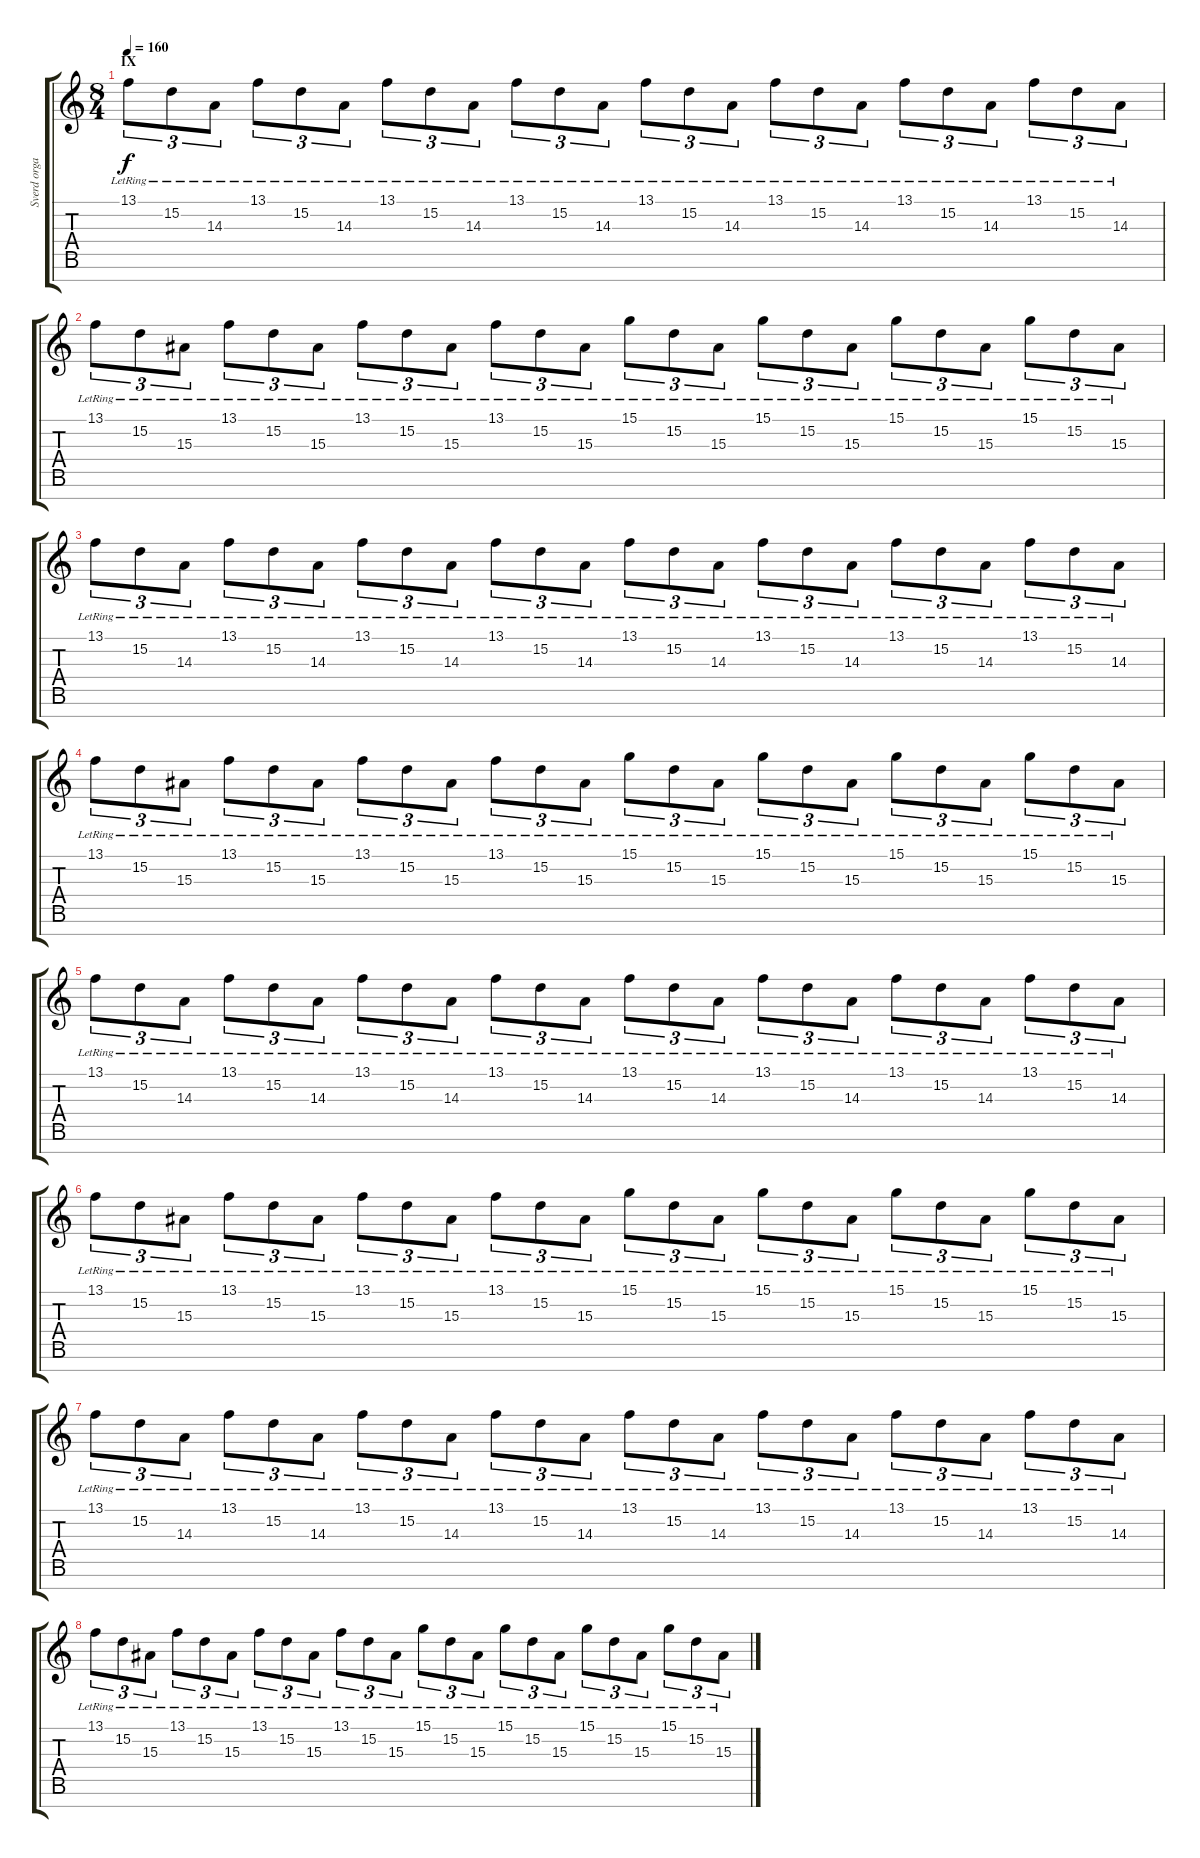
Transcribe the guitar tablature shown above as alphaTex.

\track ("Sverd organ RH" "Sverd orga") {instrument percussiveorgan}
\staff {score tabs}
\tuning (E4 B3 G3 D3 A2 E2 B1) {hide}
\ts (8 4)
\section ("" "IX")
\tempo 160
\clef g2
\ks c
13.1{lr}.8{tu (3 2) dy f} 15.2{lr}.8{tu (3 2)} 14.3{lr}.8{tu (3 2)} 13.1{lr}.8{tu (3 2)} 15.2{lr}.8{tu (3 2)} 14.3{lr}.8{tu (3 2)} 13.1{lr}.8{tu (3 2)} 15.2{lr}.8{tu (3 2)} 14.3{lr}.8{tu (3 2)} 13.1{lr}.8{tu (3 2)} 15.2{lr}.8{tu (3 2)} 14.3{lr}.8{tu (3 2)} 13.1{lr}.8{tu (3 2)} 15.2{lr}.8{tu (3 2)} 14.3{lr}.8{tu (3 2)} 13.1{lr}.8{tu (3 2)} 15.2{lr}.8{tu (3 2)} 14.3{lr}.8{tu (3 2)} 13.1{lr}.8{tu (3 2)} 15.2{lr}.8{tu (3 2)} 14.3{lr}.8{tu (3 2)} 13.1{lr}.8{tu (3 2)} 15.2{lr}.8{tu (3 2)} 14.3{lr}.8{tu (3 2)} |
13.1{lr}.8{tu (3 2)} 15.2{lr}.8{tu (3 2)} 15.3{lr}.8{tu (3 2)} 13.1{lr}.8{tu (3 2)} 15.2{lr}.8{tu (3 2)} 15.3{lr}.8{tu (3 2)} 13.1{lr}.8{tu (3 2)} 15.2{lr}.8{tu (3 2)} 15.3{lr}.8{tu (3 2)} 13.1{lr}.8{tu (3 2)} 15.2{lr}.8{tu (3 2)} 15.3{lr}.8{tu (3 2)} 15.1{lr}.8{tu (3 2)} 15.2{lr}.8{tu (3 2)} 15.3{lr}.8{tu (3 2)} 15.1{lr}.8{tu (3 2)} 15.2{lr}.8{tu (3 2)} 15.3{lr}.8{tu (3 2)} 15.1{lr}.8{tu (3 2)} 15.2{lr}.8{tu (3 2)} 15.3{lr}.8{tu (3 2)} 15.1{lr}.8{tu (3 2)} 15.2{lr}.8{tu (3 2)} 15.3{lr}.8{tu (3 2)} |
13.1{lr}.8{tu (3 2)} 15.2{lr}.8{tu (3 2)} 14.3{lr}.8{tu (3 2)} 13.1{lr}.8{tu (3 2)} 15.2{lr}.8{tu (3 2)} 14.3{lr}.8{tu (3 2)} 13.1{lr}.8{tu (3 2)} 15.2{lr}.8{tu (3 2)} 14.3{lr}.8{tu (3 2)} 13.1{lr}.8{tu (3 2)} 15.2{lr}.8{tu (3 2)} 14.3{lr}.8{tu (3 2)} 13.1{lr}.8{tu (3 2)} 15.2{lr}.8{tu (3 2)} 14.3{lr}.8{tu (3 2)} 13.1{lr}.8{tu (3 2)} 15.2{lr}.8{tu (3 2)} 14.3{lr}.8{tu (3 2)} 13.1{lr}.8{tu (3 2)} 15.2{lr}.8{tu (3 2)} 14.3{lr}.8{tu (3 2)} 13.1{lr}.8{tu (3 2)} 15.2{lr}.8{tu (3 2)} 14.3{lr}.8{tu (3 2)} |
13.1{lr}.8{tu (3 2)} 15.2{lr}.8{tu (3 2)} 15.3{lr}.8{tu (3 2)} 13.1{lr}.8{tu (3 2)} 15.2{lr}.8{tu (3 2)} 15.3{lr}.8{tu (3 2)} 13.1{lr}.8{tu (3 2)} 15.2{lr}.8{tu (3 2)} 15.3{lr}.8{tu (3 2)} 13.1{lr}.8{tu (3 2)} 15.2{lr}.8{tu (3 2)} 15.3{lr}.8{tu (3 2)} 15.1{lr}.8{tu (3 2)} 15.2{lr}.8{tu (3 2)} 15.3{lr}.8{tu (3 2)} 15.1{lr}.8{tu (3 2)} 15.2{lr}.8{tu (3 2)} 15.3{lr}.8{tu (3 2)} 15.1{lr}.8{tu (3 2)} 15.2{lr}.8{tu (3 2)} 15.3{lr}.8{tu (3 2)} 15.1{lr}.8{tu (3 2)} 15.2{lr}.8{tu (3 2)} 15.3{lr}.8{tu (3 2)} |
13.1{lr}.8{tu (3 2)} 15.2{lr}.8{tu (3 2)} 14.3{lr}.8{tu (3 2)} 13.1{lr}.8{tu (3 2)} 15.2{lr}.8{tu (3 2)} 14.3{lr}.8{tu (3 2)} 13.1{lr}.8{tu (3 2)} 15.2{lr}.8{tu (3 2)} 14.3{lr}.8{tu (3 2)} 13.1{lr}.8{tu (3 2)} 15.2{lr}.8{tu (3 2)} 14.3{lr}.8{tu (3 2)} 13.1{lr}.8{tu (3 2)} 15.2{lr}.8{tu (3 2)} 14.3{lr}.8{tu (3 2)} 13.1{lr}.8{tu (3 2)} 15.2{lr}.8{tu (3 2)} 14.3{lr}.8{tu (3 2)} 13.1{lr}.8{tu (3 2)} 15.2{lr}.8{tu (3 2)} 14.3{lr}.8{tu (3 2)} 13.1{lr}.8{tu (3 2)} 15.2{lr}.8{tu (3 2)} 14.3{lr}.8{tu (3 2)} |
13.1{lr}.8{tu (3 2)} 15.2{lr}.8{tu (3 2)} 15.3{lr}.8{tu (3 2)} 13.1{lr}.8{tu (3 2)} 15.2{lr}.8{tu (3 2)} 15.3{lr}.8{tu (3 2)} 13.1{lr}.8{tu (3 2)} 15.2{lr}.8{tu (3 2)} 15.3{lr}.8{tu (3 2)} 13.1{lr}.8{tu (3 2)} 15.2{lr}.8{tu (3 2)} 15.3{lr}.8{tu (3 2)} 15.1{lr}.8{tu (3 2)} 15.2{lr}.8{tu (3 2)} 15.3{lr}.8{tu (3 2)} 15.1{lr}.8{tu (3 2)} 15.2{lr}.8{tu (3 2)} 15.3{lr}.8{tu (3 2)} 15.1{lr}.8{tu (3 2)} 15.2{lr}.8{tu (3 2)} 15.3{lr}.8{tu (3 2)} 15.1{lr}.8{tu (3 2)} 15.2{lr}.8{tu (3 2)} 15.3{lr}.8{tu (3 2)} |
13.1{lr}.8{tu (3 2)} 15.2{lr}.8{tu (3 2)} 14.3{lr}.8{tu (3 2)} 13.1{lr}.8{tu (3 2)} 15.2{lr}.8{tu (3 2)} 14.3{lr}.8{tu (3 2)} 13.1{lr}.8{tu (3 2)} 15.2{lr}.8{tu (3 2)} 14.3{lr}.8{tu (3 2)} 13.1{lr}.8{tu (3 2)} 15.2{lr}.8{tu (3 2)} 14.3{lr}.8{tu (3 2)} 13.1{lr}.8{tu (3 2)} 15.2{lr}.8{tu (3 2)} 14.3{lr}.8{tu (3 2)} 13.1{lr}.8{tu (3 2)} 15.2{lr}.8{tu (3 2)} 14.3{lr}.8{tu (3 2)} 13.1{lr}.8{tu (3 2)} 15.2{lr}.8{tu (3 2)} 14.3{lr}.8{tu (3 2)} 13.1{lr}.8{tu (3 2)} 15.2{lr}.8{tu (3 2)} 14.3{lr}.8{tu (3 2)} |
13.1{lr}.8{tu (3 2)} 15.2{lr}.8{tu (3 2)} 15.3{lr}.8{tu (3 2)} 13.1{lr}.8{tu (3 2)} 15.2{lr}.8{tu (3 2)} 15.3{lr}.8{tu (3 2)} 13.1{lr}.8{tu (3 2)} 15.2{lr}.8{tu (3 2)} 15.3{lr}.8{tu (3 2)} 13.1{lr}.8{tu (3 2)} 15.2{lr}.8{tu (3 2)} 15.3{lr}.8{tu (3 2)} 15.1{lr}.8{tu (3 2)} 15.2{lr}.8{tu (3 2)} 15.3{lr}.8{tu (3 2)} 15.1{lr}.8{tu (3 2)} 15.2{lr}.8{tu (3 2)} 15.3{lr}.8{tu (3 2)} 15.1{lr}.8{tu (3 2)} 15.2{lr}.8{tu (3 2)} 15.3{lr}.8{tu (3 2)} 15.1{lr}.8{tu (3 2)} 15.2{lr}.8{tu (3 2)} 15.3{lr}.8{tu (3 2)}
